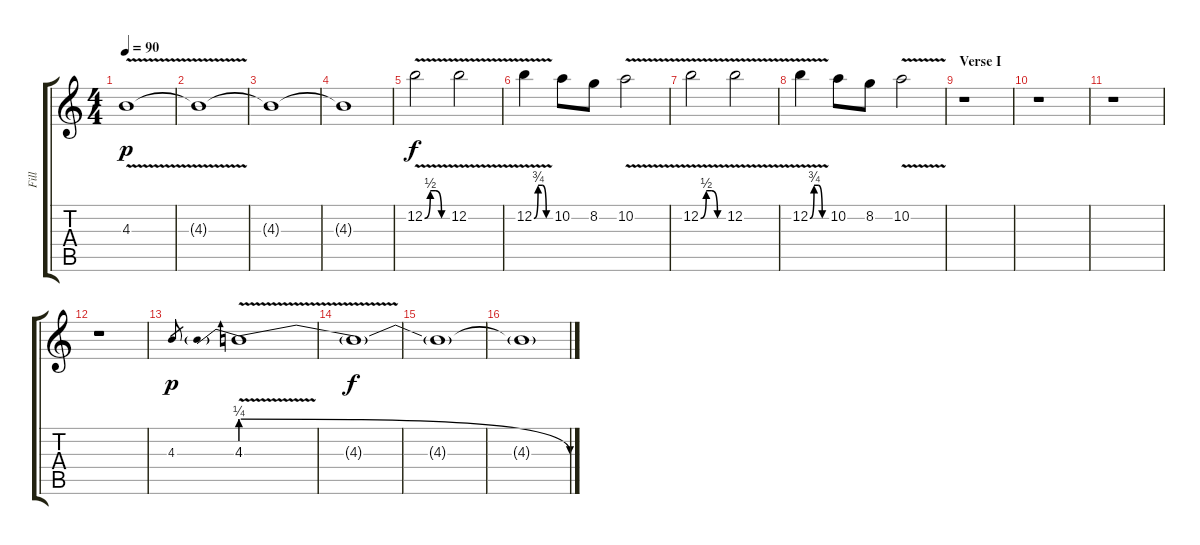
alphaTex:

\track ("Fill" "Fill") {instrument overdrivenguitar}
\staff {score tabs}
\tuning (E4 B3 G3 D3 A2 E2) {hide}
\ts (4 4)
\tempo 90
\clef g2
\ks c
4.3{v}.1{dy p instrument overdrivenguitar} |
4.3{t}.1 |
4.3{t}.1 |
4.3{t}.1 |
12.2{be (custom 0 0 15 2 30 2 45 0 60 0) v}.2{dy f} 12.2{v}.2 |
12.2{be (custom 0 0 15 3 30 3 45 0 60 0) v}.4 10.2.8 8.2.8 10.2{v}.2 |
12.2{be (custom 0 0 15 2 30 2 45 0 60 0) v}.2 12.2{v}.2 |
12.2{be (custom 0 0 15 3 30 3 45 0 60 0) v}.4 10.2.8 8.2.8 10.2{v}.2 |
\section ("" "Verse I")
r.1 |
r.1 |
r.1 |
r.1 |
4.3.8{gr dy p} 4.3{be (prebendrelease 0 1 60 0) v}.1 |
4.3{t}.1{dy f} |
4.3{t}.1 |
4.3{t}.1
